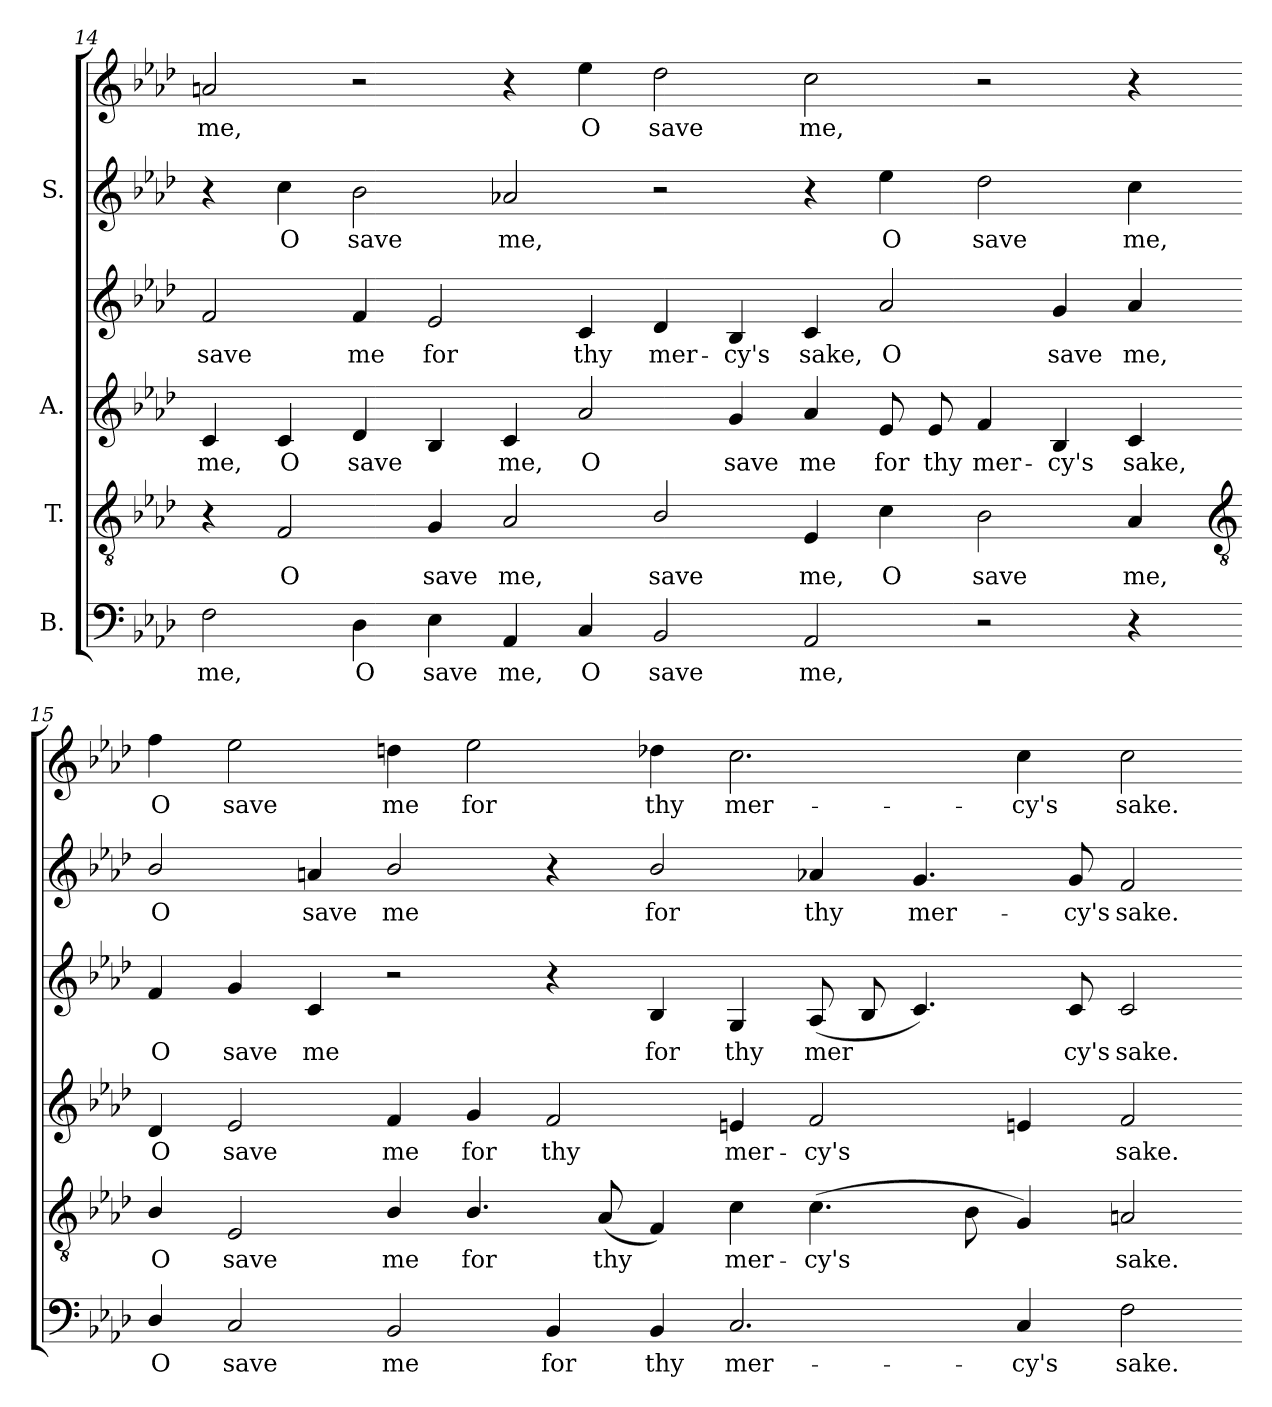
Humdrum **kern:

**kern	**text	**kern	**text	**kern	**text	**kern	**text	**kern	**text	**kern	**text
*part4	*part4	*part3	*part3	*part2	*part2	*part2	*part2	*part1	*part1	*part1	*part1
*staff6	*staff6	*staff5	*staff5	*staff4	*staff4	*staff3	*staff3	*staff2	*staff2	*staff1	*staff1
*I"B.	*	*I"T.	*	*I"A.	*	*	*	*I"S.	*	*	*
!!LO:LB:g=z
*clefF4	*	*clefGv2	*	*clefG2	*	*clefG2	*	*clefG2	*	*clefG2	*
*k[b-e-a-d-]	*	*k[b-e-a-d-]	*	*k[b-e-a-d-]	*	*k[b-e-a-d-]	*	*k[b-e-a-d-]	*	*k[b-e-a-d-]	*
*A-:	*	*A-:	*	*A-:	*	*A-:	*	*A-:	*	*A-:	*
=14	=14	=14	=14	=14	=14	=14	=14	=14	=14	=14	=14
!	!LO:LY:b	!	!	!	!LO:LY:b	!	!LO:LY:b	!	!	!	!LO:LY:b
2F	me,	4r	.	4c	me,	2f	save	4r	.	2an	me,
!	!	!	!LO:LY:b	!	!LO:LY:b	!	!	!	!LO:LY:b	!	!
.	.	2F	O	4c	O	.	.	4cc	O	.	.
!	!LO:LY:b	!	!	!	!LO:LY:b	!	!LO:LY:b	!	!LO:LY:b	!	!
4D-	O	.	.	4d-	save	4f	me	2b-	save	2r	.
!	!LO:LY:b	!	!LO:LY:b	!	!	!	!LO:LY:b	!	!	!	!
4E-	save	4G	save	4B-	.	2e-	for	.	.	.	.
!	!LO:LY:b	!	!LO:LY:b	!	!LO:LY:b	!	!	!	!LO:LY:b	!	!
4AA-	me,	2A-	me,	4c	me,	.	.	2a-X	me,	4r	.
!	!LO:LY:b	!	!	!	!LO:LY:b	!	!LO:LY:b	!	!	!	!LO:LY:b
4C	O	.	.	2a-	O	4c	thy	.	.	4ee-	O
!	!LO:LY:b	!	!LO:LY:b	!	!	!	!LO:LY:b	!	!	!	!LO:LY:b
2BB-	save	2B-/	save	.	.	4d-	mer-	2r	.	2dd-	save
!	!	!	!	!	!LO:LY:b	!	!LO:LY:b	!	!	!	!
.	.	.	.	4g	save	4B-	-cy's	.	.	.	.
!	!LO:LY:b	!	!LO:LY:b	!	!LO:LY:b	!	!LO:LY:b	!	!	!	!LO:LY:b
2AA-	me,	4E-	me,	4a-	me	4c	sake,	4r	.	2cc	me,
!	!	!	!LO:LY:b	!	!LO:LY:b	!	!LO:LY:b	!	!LO:LY:b	!	!
.	.	4c	O	8e-	for	2a-	O	4ee-	O	.	.
!	!	!	!	!	!LO:LY:b	!	!	!	!	!	!
.	.	.	.	8e-	thy	.	.	.	.	.	.
!	!	!	!LO:LY:b	!	!LO:LY:b	!	!	!	!LO:LY:b	!	!
2r	.	2B-	save	4f	mer-	.	.	2dd-	save	2r	.
!	!	!	!	!	!LO:LY:b	!	!LO:LY:b	!	!	!	!
.	.	.	.	4B-	-cy's	4g	save	.	.	.	.
!	!	!	!LO:LY:b	!	!LO:LY:b	!	!LO:LY:b	!	!LO:LY:b	!	!
4r	.	4A-	me,	4c	sake,	4a-	me,	4cc	me,	4r	.
!!LO:LB:g=z
=15-	=15-	=15-	=15-	=15-	=15-	=15-	=15-	=15-	=15-	=15-	=15-
*	*	*clefGv2	*	*	*	*	*	*	*	*	*
!	!LO:LY:b	!	!LO:LY:b	!	!LO:LY:b	!	!LO:LY:b	!	!LO:LY:b	!	!LO:LY:b
4D-/	O	4B-/	O	4d-	O	4f	O	2b-/	O	4ff	O
!	!LO:LY:b	!	!LO:LY:b	!	!LO:LY:b	!	!LO:LY:b	!	!	!	!LO:LY:b
2C	save	2E-/	save	2e-	save	4g	save	.	.	2ee-	save
!	!	!	!	!	!	!	!LO:LY:b	!	!LO:LY:b	!	!
.	.	.	.	.	.	4c	me	4an/	save	.	.
!	!LO:LY:b	!	!LO:LY:b	!	!LO:LY:b	!	!	!	!LO:LY:b	!	!LO:LY:b
2BB-	me	4B-/	me	4f	me	2r	.	2b-/	me	4ddn	me
!	!	!	!LO:LY:b	!	!LO:LY:b	!	!	!	!	!	!LO:LY:b
.	.	4.B-/	for	4g	for	.	.	.	.	2ee-	for
!	!LO:LY:b	!	!	!	!LO:LY:b	!	!	!	!	!	!
4BB-	for	.	.	2f	thy	4r	.	4r	.	.	.
!	!	!	!LO:LY:b	!	!	!	!	!	!	!	!
.	.	(<8A-	thy	.	.	.	.	.	.	.	.
!	!LO:LY:b	!	!	!	!	!	!LO:LY:b	!	!LO:LY:b	!	!LO:LY:b
4BB-	thy	4F)	.	.	.	4B-	for	2b-/	for	4dd-X	thy
!	!LO:LY:b	!	!LO:LY:b	!	!LO:LY:b	!	!LO:LY:b	!	!	!	!LO:LY:b
2.C	mer-	4c	mer-	4en	mer-	4G	thy	.	.	2.cc	mer-
!	!	!	!LO:LY:b	!	!LO:LY:b	!	!LO:LY:b	!	!LO:LY:b	!	!
.	.	(>4.c	-cy's	2f	-cy's	(<8A-	mer	4a-X	thy	.	.
.	.	.	.	.	.	8B-	.	.	.	.	.
!	!	!	!	!	!	!	!	!	!LO:LY:b	!	!
.	.	.	.	.	.	4.c)	.	4.g	mer-	.	.
.	.	8B-	.	.	.	.	.	.	.	.	.
!	!LO:LY:b	!	!	!	!	!	!	!	!	!	!LO:LY:b
4C	-cy's	4G)	.	4en	.	.	.	.	.	4cc	-cy's
!	!	!	!	!	!	!	!LO:LY:b	!	!LO:LY:b	!	!
.	.	.	.	.	.	8c	cy's	8g	-cy's	.	.
!	!LO:LY:b	!	!LO:LY:b	!	!LO:LY:b	!	!LO:LY:b	!	!LO:LY:b	!	!LO:LY:b
2F	sake.	2An	sake.	2f	sake.	2c	sake.	2f	sake.	2cc	sake.
=-	=-	=-	=-	=-	=-	=-	=-	=-	=-	=-	=-
*-	*-	*-	*-	*-	*-	*-	*-	*-	*-	*-	*-
